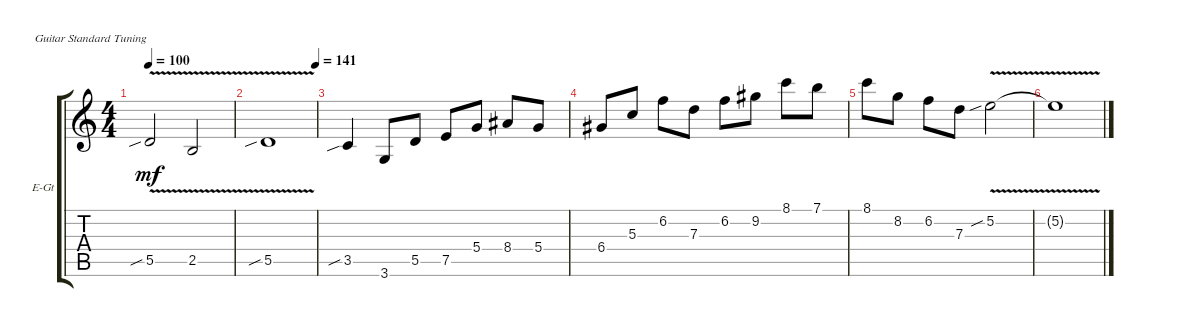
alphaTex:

\defaultSystemsLayout 4
\bracketExtendMode groupsimilarinstruments
\firstSystemTrackNameOrientation horizontal
\otherSystemsTrackNameOrientation horizontal
\track ("Rhytm Guitar" "E-Gt") {instrument distortionguitar}
\staff {score tabs}
\tuning (E4 B3 G3 D3 A2 E2)
\ts (4 4)
\tempo 100
\clef g2
\ks c
5.5{v sib}.2{dy mf} 2.5{v}.2 |
\tempo (141 0.99375)
5.5{v sib}.1 |
3.5{sib}.4 3.6.8 5.5.8 7.5.8 5.4.8 8.4.8 5.4.8 |
6.4.8 5.3.8 6.2.8 7.3.8 6.2.8 9.2.8 8.1.8 7.1.8 |
8.1.8 8.2.8 6.2.8 7.3.8 5.2{v sib}.2 |
5.2{t}.1
